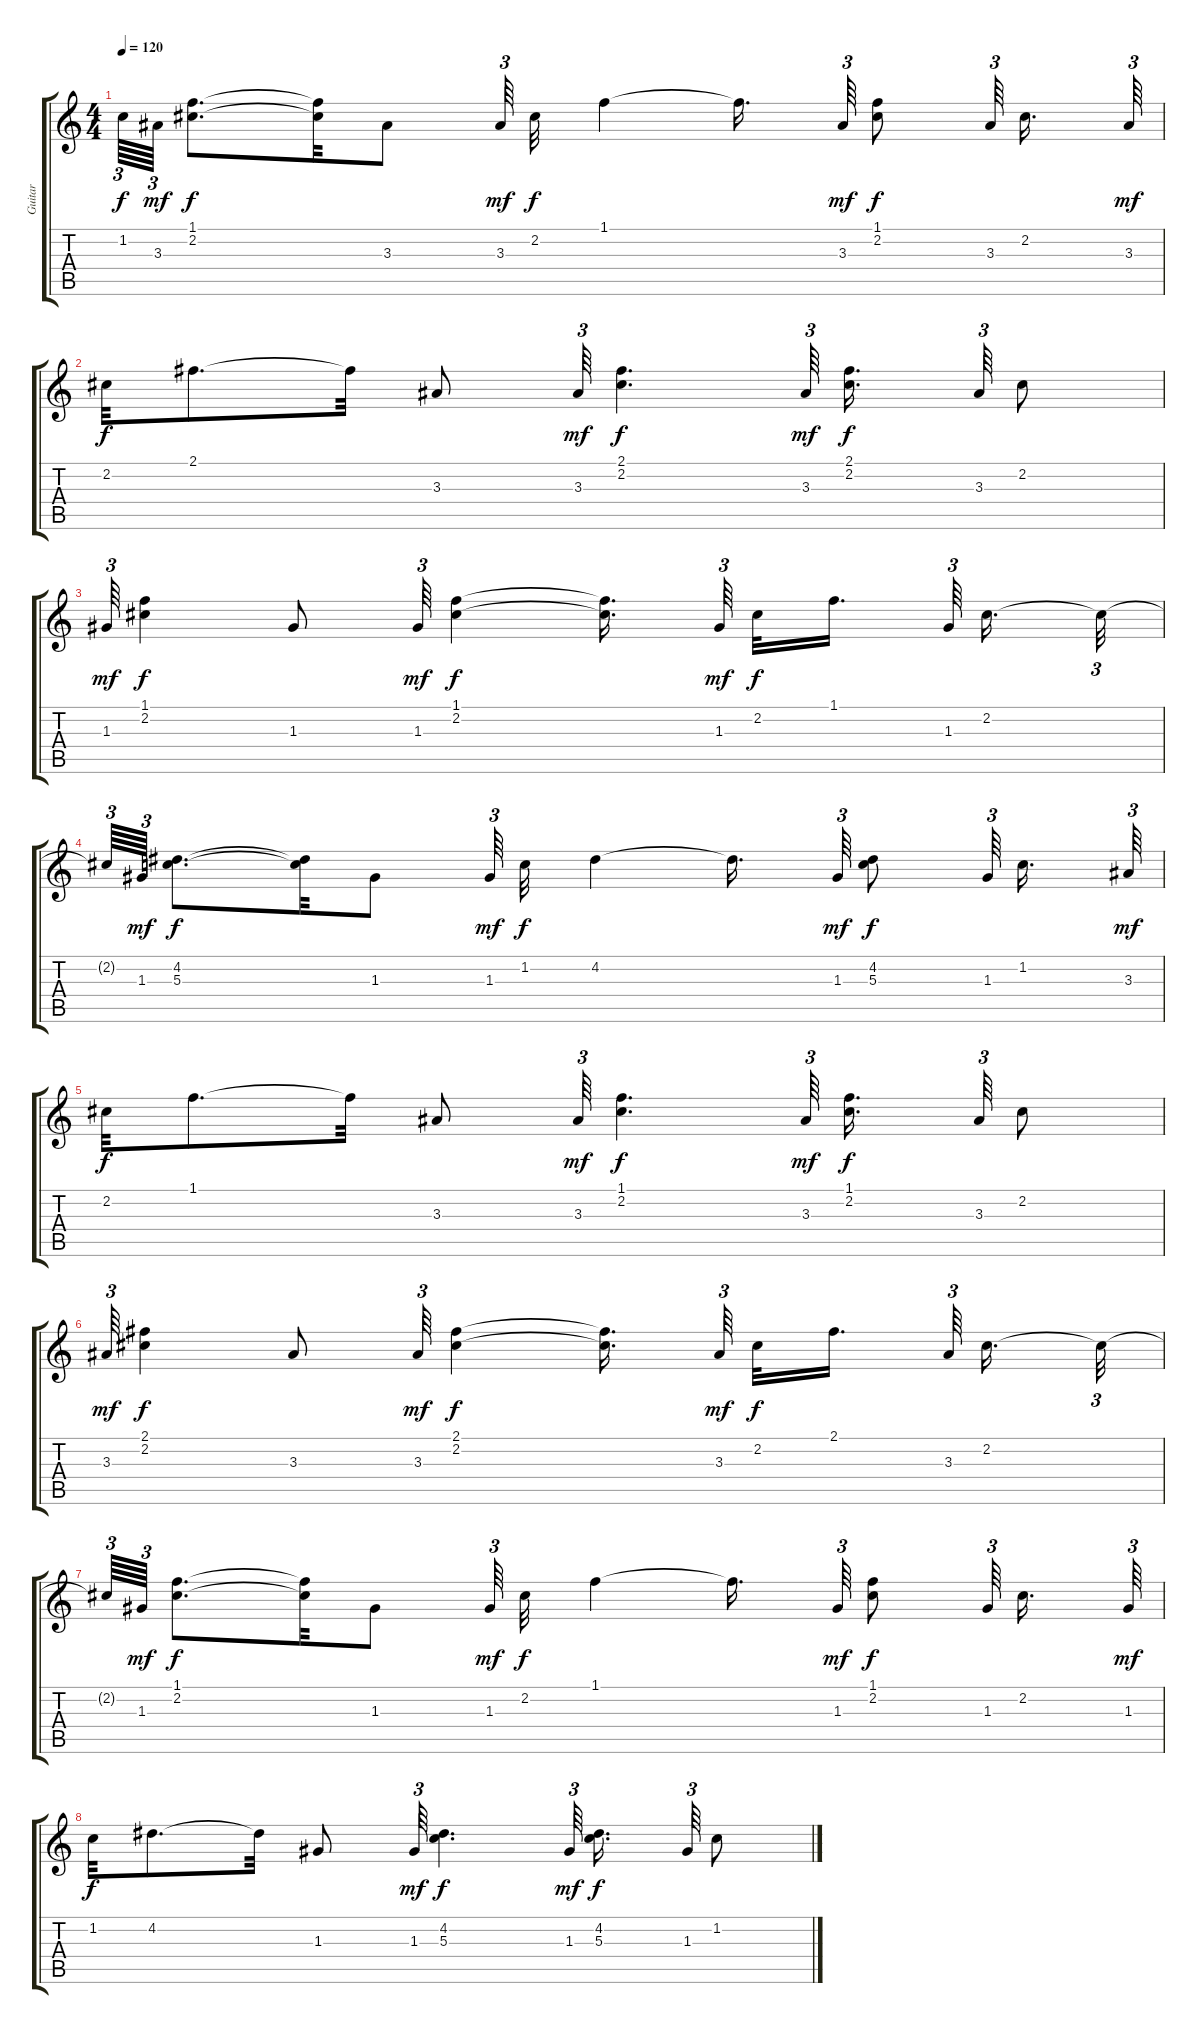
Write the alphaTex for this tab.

\track ("Guitar" "Guitar") {instrument acousticguitarsteel}
\staff {score tabs}
\tuning (E4 B3 G3 D3 A2 E2) {hide}
\ts (4 4)
\tempo 120
\clef g2
\ks c
1.2{t}.64{tu (3 2) dy f} 3.3.64{tu (3 2) dy mf} (1.1 2.2).8{d dy f} (1.1{t} 2.2{t}).32 3.3.8 3.3.64{tu (3 2) dy mf} 2.2.32{dy f} 1.1.4 1.1{t}.16{d} 3.3.64{tu (3 2) dy mf} (1.1 2.2).8{dy f} 3.3.64{tu (3 2) beam splitsecondary} 2.2.16{d} 3.3.64{tu (3 2) dy mf} |
2.2.32{dy f} 2.1.8{d} 2.1{t}.32 3.3.8 3.3.64{tu (3 2) dy mf} (2.1 2.2).4{d dy f} 3.3.64{tu (3 2) dy mf beam splitsecondary} (2.1 2.2).16{d dy f beam splitsecondary} 3.3.64{tu (3 2)} 2.2.8 |
1.3.64{tu (3 2) dy mf} (1.1 2.2).4{dy f} 1.3.8 1.3.64{tu (3 2) dy mf} (1.1 2.2).4{dy f} (1.1{t} 2.2{t}).16{d} 1.3.64{tu (3 2) dy mf} 2.2.32{dy f} 1.1.16{d beam splitsecondary} 1.3.64{tu (3 2) beam splitsecondary} 2.2.16{d} 2.2{t}.32{tu (3 2)} |
2.2{t}.64{tu (3 2)} 1.3.64{tu (3 2) dy mf} (4.2 5.3).8{d dy f} (4.2{t} 5.3{t}).32 1.3.8 1.3.64{tu (3 2) dy mf} 1.2.32{dy f} 4.2.4 4.2{t}.16{d} 1.3.64{tu (3 2) dy mf} (4.2 5.3).8{dy f} 1.3.64{tu (3 2) beam splitsecondary} 1.2.16{d} 3.3.64{tu (3 2) dy mf} |
2.2.32{dy f} 1.1.8{d} 1.1{t}.32 3.3.8 3.3.64{tu (3 2) dy mf} (1.1 2.2).4{d dy f} 3.3.64{tu (3 2) dy mf beam splitsecondary} (1.1 2.2).16{d dy f beam splitsecondary} 3.3.64{tu (3 2)} 2.2.8 |
3.3.64{tu (3 2) dy mf} (2.1 2.2).4{dy f} 3.3.8 3.3.64{tu (3 2) dy mf} (2.1 2.2).4{dy f} (2.1{t} 2.2{t}).16{d} 3.3.64{tu (3 2) dy mf} 2.2.32{dy f} 2.1.16{d beam splitsecondary} 3.3.64{tu (3 2) beam splitsecondary} 2.2.16{d} 2.2{t}.32{tu (3 2)} |
2.2{t}.64{tu (3 2)} 1.3.64{tu (3 2) dy mf} (1.1 2.2).8{d dy f} (1.1{t} 2.2{t}).32 1.3.8 1.3.64{tu (3 2) dy mf} 2.2.32{dy f} 1.1.4 1.1{t}.16{d} 1.3.64{tu (3 2) dy mf} (1.1 2.2).8{dy f} 1.3.64{tu (3 2) beam splitsecondary} 2.2.16{d} 1.3.64{tu (3 2) dy mf} |
1.2.32{dy f} 4.2.8{d} 4.2{t}.32 1.3.8 1.3.64{tu (3 2) dy mf} (4.2 5.3).4{d dy f} 1.3.64{tu (3 2) dy mf beam splitsecondary} (4.2 5.3).16{d dy f beam splitsecondary} 1.3.64{tu (3 2)} 1.2.8
